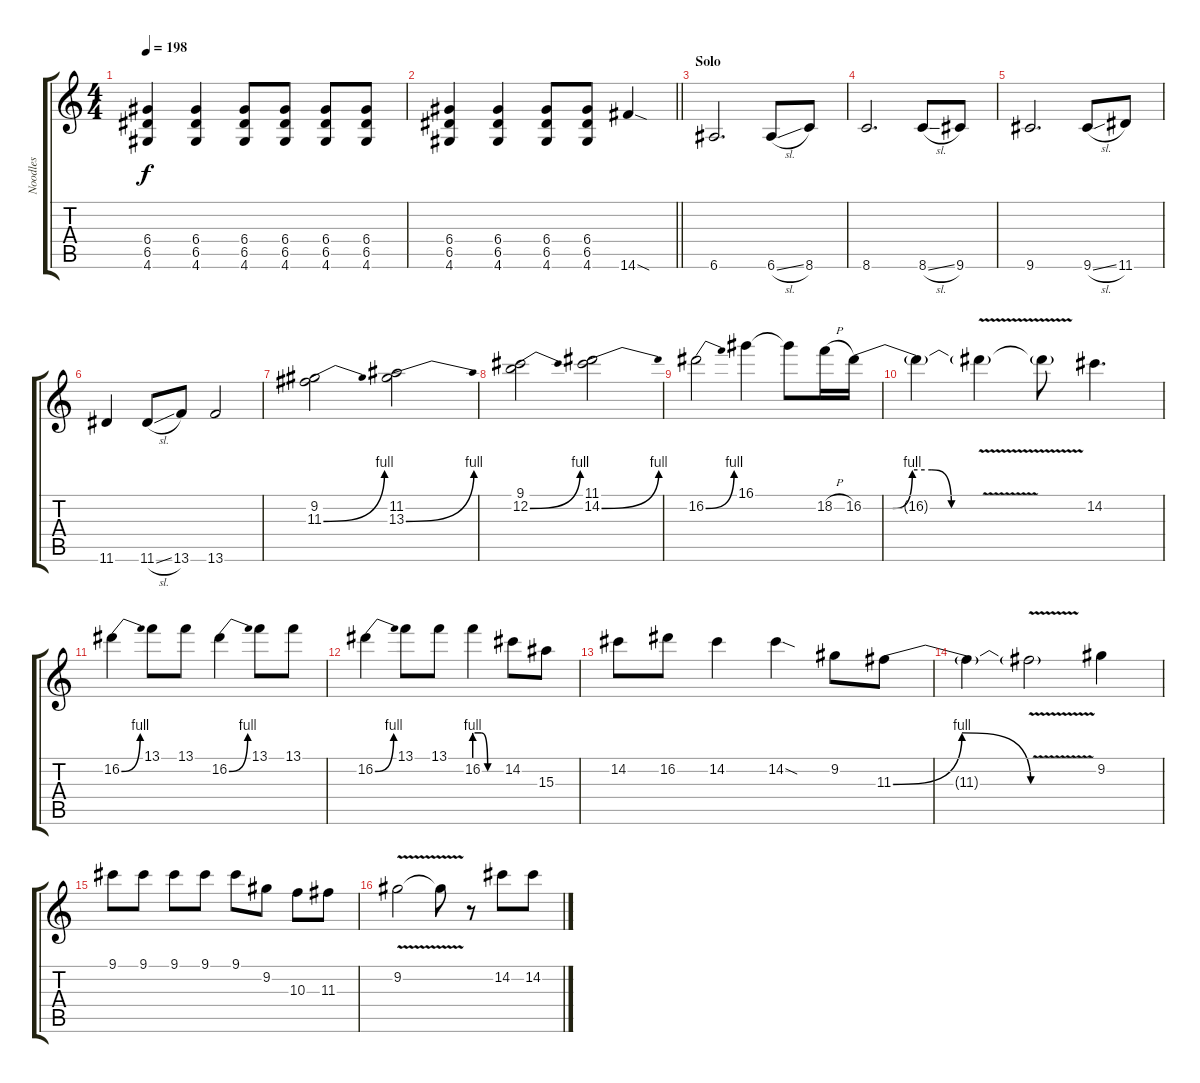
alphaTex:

\track ("Noodles" "Noodles") {instrument overdrivenguitar}
\staff {score tabs}
\tuning (E4 B3 G3 D3 A2 E2) {hide}
\ts (4 4)
\tempo 198
\clef g2
\ks c
(6.4 6.5 4.6).4{dy f} (6.4 6.5 4.6).4 (6.4 6.5 4.6).8 (6.4 6.5 4.6).8 (6.4 6.5 4.6).8 (6.4 6.5 4.6).8 |
\barLineRight lightlight
(6.4 6.5 4.6).4 (6.4 6.5 4.6).4 (6.4 6.5 4.6).8 (6.4 6.5 4.6).8 14.6{sod}.4 |
\section ("" "Solo")
6.6.2{d} 6.6{sl}.8 8.6.8 |
8.6.2{d} 8.6{sl}.8 9.6.8 |
9.6.2{d} 9.6{sl}.8 11.6.8 |
11.6.4 11.6{sl}.8 13.6.8 13.6.2 |
(9.2 11.3{be (bend 0 0 60 4)}).2 (11.2 13.3{be (bend 0 0 60 4)}).2 |
(9.1 12.2{be (bend 0 0 60 4)}).2 (11.1 14.2{be (bend 0 0 60 4)}).2 |
16.2{be (bend 0 0 60 4)}.2 16.1.4 16.1{t}.8 18.2{h}.16 16.2{be (custom 0 0 15 0 25 4 35 4 45 0 60 0)}.16 |
16.2{t}.4 16.2{v t}.4 16.2{t}.8 14.2.4{d} |
16.2{be (bend 0 0 60 4)}.4 13.1.8 13.1.8 16.2{be (bend 0 0 60 4)}.4 13.1.8 13.1.8 |
16.2{be (bend 0 0 60 4)}.4 13.1.8 13.1.8 16.2{be (custom 0 4 15 4 30 0 60 0)}.4 14.2.8 15.3.8 |
14.2.8 16.2.8 14.2.4 14.2{sod}.4 9.2.8 11.3{be (bendrelease 0 0 15 4 45 4 60 0)}.8 |
11.3{t}.4 11.3{v t}.2 9.2.4 |
9.1.8 9.1.8 9.1.8 9.1.8 9.1.8 9.2.8 10.3.8 11.3.8 |
9.2{v}.2 9.2{t}.8 r.8 14.2.8 14.2.8
